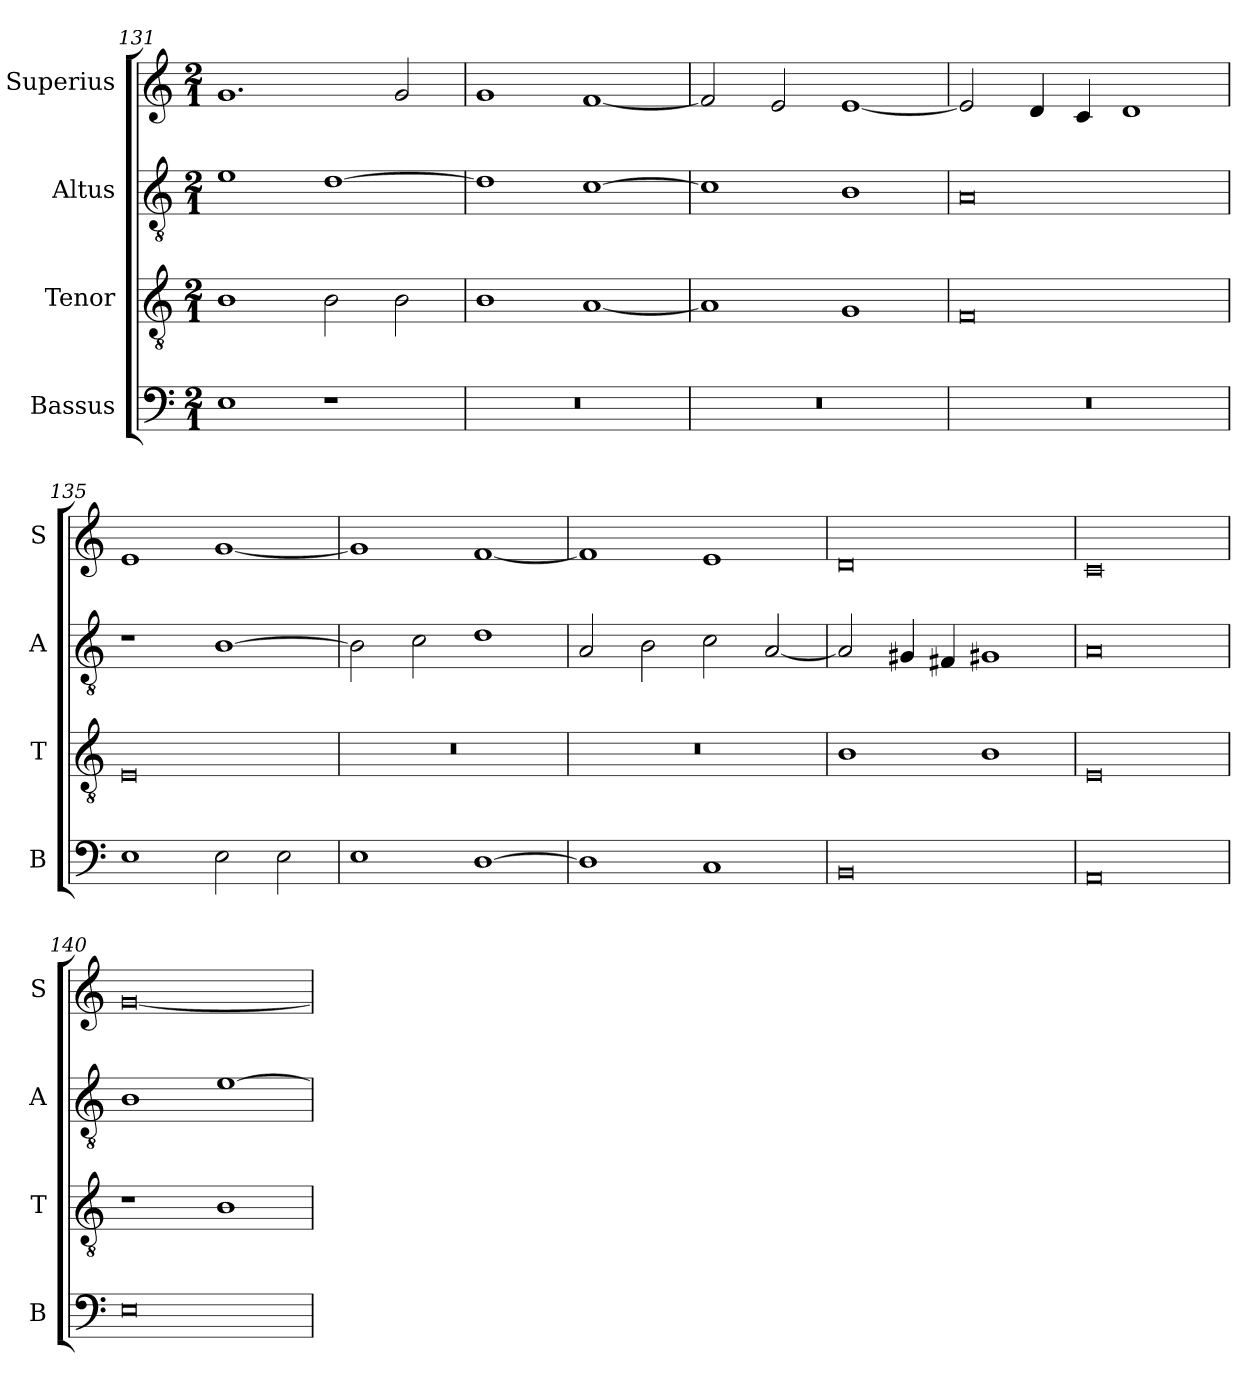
**kern	**kern	**kern	**kern
*part4	*part3	*part2	*part1
*staff4	*staff3	*staff2	*staff1
*I"Bassus	*I"Tenor	*I"Altus	*I"Superius
*I'B	*I'T	*I'A	*I'S
*clefF4	*clefGv2	*clefGv2	*clefG2
*k[]	*k[]	*k[]	*k[]
*M2/1	*M2/1	*M2/1	*M2/1
=131	=131	=131	=131
1E	1B	1e	1.g
1r	2B\	[1d	.
.	2B\	.	2g/
=132	=132	=132	=132
0r	1B	1d]	1g
.	[1A	[1c	[1f
=133	=133	=133	=133
0r	1A]	1c]	2f/]
.	.	.	2e/
.	1G	1B	[1e
=134	=134	=134	=134
0r	0F	0A	2e/]
.	.	.	4d/
.	.	.	4c/
.	.	.	1d
=135	=135	=135	=135
1E	0E	1r	1e
2E\	.	[1B	[1g
2E\	.	.	.
=136	=136	=136	=136
1E	0r	2B\]	1g]
.	.	2c\	.
[1D	.	1d	[1f
=137	=137	=137	=137
1D]	0r	2A/	1f]
.	.	2B\	.
1C	.	2c\	1e
.	.	[2A/	.
=138	=138	=138	=138
0BB	1B	2A/]	0d
.	.	4G#X/	.
.	.	4F#X/	.
.	1B	1G#X	.
=139	=139	=139	=139
0AA	0E	0A	0c
=140	=140	=140	=140
0E	1r	1B	[0g
.	1B	[1e	.
=	=	=	=
*-	*-	*-	*-
